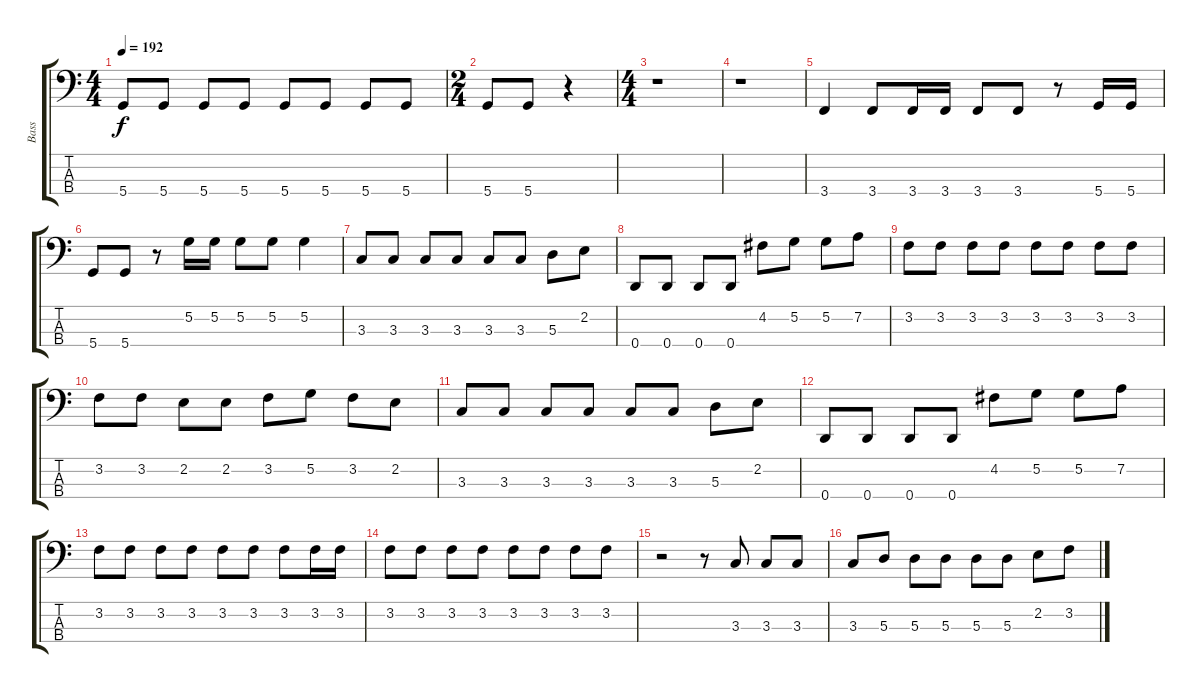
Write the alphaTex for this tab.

\track ("Bass" "Bass") {instrument electricbassfinger}
\staff {score tabs}
\tuning (G2 D2 A1 D1) {hide}
\ts (4 4)
\tempo 192
\clef f4
\ks c
5.4.8{dy f} 5.4.8 5.4.8 5.4.8 5.4.8 5.4.8 5.4.8 5.4.8 |
\ts (2 4)
5.4.8 5.4.8 r.4 |
\ts (4 4)
r.1 |
r.1 |
3.4.4 3.4.8 3.4.16 3.4.16 3.4.8 3.4.8 r.8 5.4.16 5.4.16 |
5.4.8 5.4.8 r.8 5.2.16 5.2.16 5.2.8 5.2.8 5.2.4 |
3.3.8 3.3.8 3.3.8 3.3.8 3.3.8 3.3.8 5.3.8 2.2.8 |
0.4.8 0.4.8 0.4.8 0.4.8 4.2.8 5.2.8 5.2.8 7.2.8 |
3.2.8 3.2.8 3.2.8 3.2.8 3.2.8 3.2.8 3.2.8 3.2.8 |
3.2.8 3.2.8 2.2.8 2.2.8 3.2.8 5.2.8 3.2.8 2.2.8 |
3.3.8 3.3.8 3.3.8 3.3.8 3.3.8 3.3.8 5.3.8 2.2.8 |
0.4.8 0.4.8 0.4.8 0.4.8 4.2.8 5.2.8 5.2.8 7.2.8 |
3.2.8 3.2.8 3.2.8 3.2.8 3.2.8 3.2.8 3.2.8 3.2.16 3.2.16 |
3.2.8 3.2.8 3.2.8 3.2.8 3.2.8 3.2.8 3.2.8 3.2.8 |
r.2 r.8 3.3.8 3.3.8 3.3.8 |
3.3.8 5.3.8 5.3.8 5.3.8 5.3.8 5.3.8 2.2.8 3.2.8
